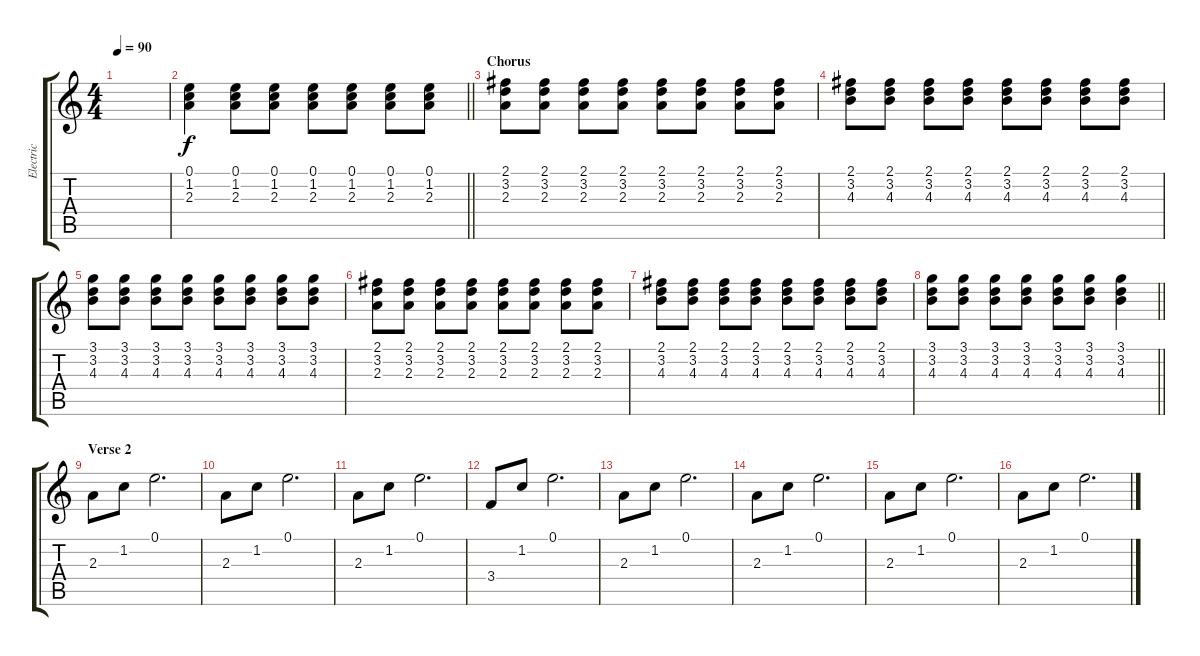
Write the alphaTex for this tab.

\track ("Electric" "Electric") {instrument overdrivenguitar}
\staff {score tabs}
\tuning (E4 B3 G3 D3 A2 E2) {hide}
\ts (4 4)
\tempo 90
\clef g2
\ks c
|
\barLineRight lightlight
(0.1 1.2 2.3).4 (0.1 1.2 2.3).8 (0.1 1.2 2.3).8 (0.1 1.2 2.3).8 (0.1 1.2 2.3).8 (0.1 1.2 2.3).8 (0.1 1.2 2.3).8 |
\section ("" "Chorus")
(2.1 3.2 2.3).8 (2.1 3.2 2.3).8 (2.1 3.2 2.3).8 (2.1 3.2 2.3).8 (2.1 3.2 2.3).8 (2.1 3.2 2.3).8 (2.1 3.2 2.3).8 (2.1 3.2 2.3).8 |
(2.1 3.2 4.3).8 (2.1 3.2 4.3).8 (2.1 3.2 4.3).8 (2.1 3.2 4.3).8 (2.1 3.2 4.3).8 (2.1 3.2 4.3).8 (2.1 3.2 4.3).8 (2.1 3.2 4.3).8 |
(3.1 3.2 4.3).8 (3.1 3.2 4.3).8 (3.1 3.2 4.3).8 (3.1 3.2 4.3).8 (3.1 3.2 4.3).8 (3.1 3.2 4.3).8 (3.1 3.2 4.3).8 (3.1 3.2 4.3).8 |
(2.1 3.2 2.3).8 (2.1 3.2 2.3).8 (2.1 3.2 2.3).8 (2.1 3.2 2.3).8 (2.1 3.2 2.3).8 (2.1 3.2 2.3).8 (2.1 3.2 2.3).8 (2.1 3.2 2.3).8 |
(2.1 3.2 4.3).8 (2.1 3.2 4.3).8 (2.1 3.2 4.3).8 (2.1 3.2 4.3).8 (2.1 3.2 4.3).8 (2.1 3.2 4.3).8 (2.1 3.2 4.3).8 (2.1 3.2 4.3).8 |
\barLineRight lightlight
(3.1 3.2 4.3).8 (3.1 3.2 4.3).8 (3.1 3.2 4.3).8 (3.1 3.2 4.3).8 (3.1 3.2 4.3).8 (3.1 3.2 4.3).8 (3.1 3.2 4.3).4 |
\section ("" "Verse 2")
2.3.8 1.2.8 0.1.2{d} |
2.3.8 1.2.8 0.1.2{d} |
2.3.8 1.2.8 0.1.2{d} |
3.4.8 1.2.8 0.1.2{d} |
2.3.8 1.2.8 0.1.2{d} |
2.3.8 1.2.8 0.1.2{d} |
2.3.8 1.2.8 0.1.2{d} |
2.3.8 1.2.8 0.1.2{d}
